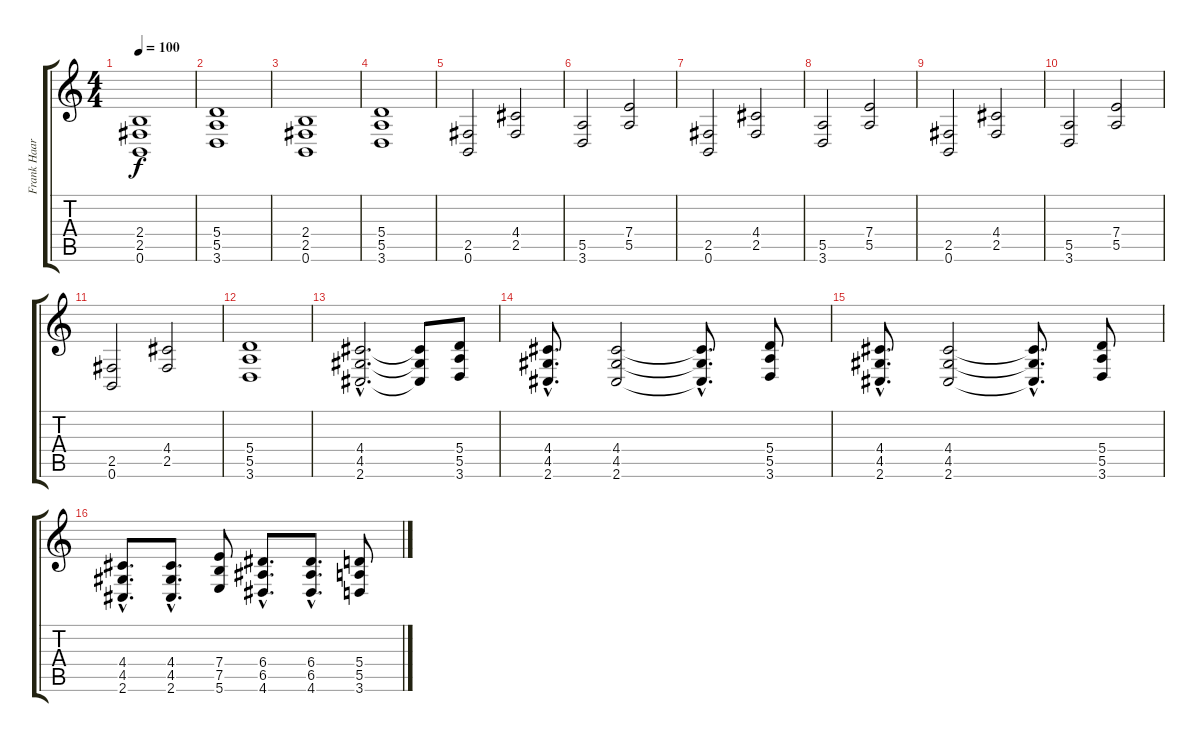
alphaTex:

\track ("Frank Haarthorn" "Frank Haar") {instrument distortionguitar}
\staff {score tabs}
\tuning (B3 Gb3 D3 A2 E2 B1) {hide}
\ts (4 4)
\tempo 100
\clef g2
\ks c
(2.4 2.5 0.6).1{dy f instrument distortionguitar} |
(5.4 5.5 3.6).1 |
(2.4 2.5 0.6).1 |
(5.4 5.5 3.6).1 |
(2.5 0.6).2 (4.4 2.5).2 |
(5.5 3.6).2 (7.4 5.5).2 |
(2.5 0.6).2 (4.4 2.5).2 |
(5.5 3.6).2 (7.4 5.5).2 |
(2.5 0.6).2 (4.4 2.5).2 |
(5.5 3.6).2 (7.4 5.5).2 |
(2.5 0.6).2 (4.4 2.5).2 |
(5.4 5.5 3.6).1 |
(4.4{hac} 4.5{hac} 2.6{hac}).2{d} (4.4{t} 4.5{t} 2.6{t}).8 (5.4 5.5 3.6).8 |
(4.4{hac} 4.5{hac} 2.6{hac}).8{d} (4.4 4.5 2.6).2 (4.4{hac t} 4.5{hac t} 2.6{hac t}).8{d} (5.4 5.5 3.6).8 |
(4.4{hac} 4.5{hac} 2.6{hac}).8{d} (4.4 4.5 2.6).2 (4.4{hac t} 4.5{hac t} 2.6{hac t}).8{d} (5.4 5.5 3.6).8 |
(4.4{hac} 4.5{hac} 2.6{hac}).8{d} (4.4{hac} 4.5{hac} 2.6{hac}).8{d} (7.4 7.5 5.6).8 (6.4{hac} 6.5{hac} 4.6{hac}).8{d} (6.4{hac} 6.5{hac} 4.6{hac}).8{d} (5.4 5.5 3.6).8
